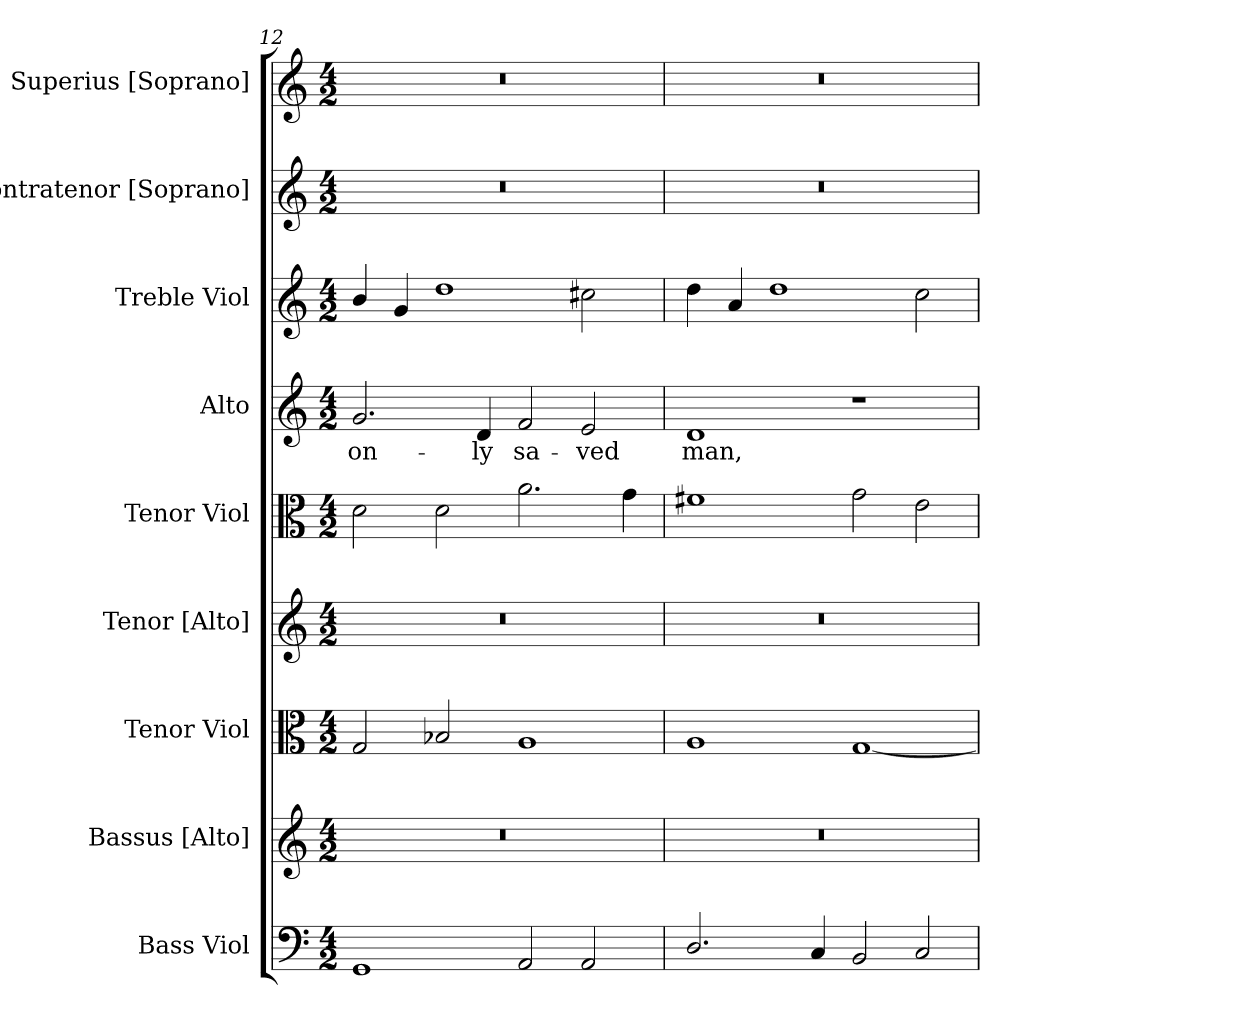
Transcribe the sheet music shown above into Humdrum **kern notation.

**kern	**kern	**kern	**kern	**kern	**kern	**text	**kern	**kern	**kern
*part9	*part8	*part7	*part6	*part5	*part4	*part4	*part3	*part2	*part1
*staff9	*staff8	*staff7	*staff6	*staff5	*staff4	*staff4	*staff3	*staff2	*staff1
*I"Bass Viol	*I"Bassus [Alto]	*I"Tenor Viol	*I"Tenor [Alto]	*I"Tenor Viol	*I"Alto	*	*I"Treble Viol	*I"Contratenor [Soprano]	*I"Superius [Soprano]
*I'B.V.	*I'Alto	*I'T.V.	*I'Alto	*I'T.V.	*I'A.	*	*I'Tr. V.	*I'Soprano	*I'Soprano
*clefF4	*clefG2	*clefC3	*clefG2	*clefC3	*clefG2	*	*clefG2	*clefG2	*clefG2
*k[]	*k[]	*k[]	*k[]	*k[]	*k[]	*	*k[]	*k[]	*k[]
*C:	*C:	*C:	*C:	*C:	*C:	*	*C:	*C:	*C:
*M4/2	*M4/2	*M4/2	*M4/2	*M4/2	*M4/2	*	*M4/2	*M4/2	*M4/2
=12	=12	=12	=12	=12	=12	=12	=12	=12	=12
!	!LO:N:vis=1	!	!LO:N:vis=1	!	!	!	!	!	!
!	!	!	!	!	!	!LO:LY:b:color=#000000	!	!LO:N:vis=1	!LO:N:vis=1
1GGi	0r	2Gi/	0r	2di\	2.gi/	on-	4bi/	0r	0r
.	.	.	.	.	.	.	4gi/	.	.
.	.	2B-Xi/	.	2di\	.	.	1ddi	.	.
!	!	!	!	!	!	!LO:LY:b:color=#000000	!	!	!
.	.	.	.	.	4di/	-ly	.	.	.
!	!	!	!	!	!	!LO:LY:b:color=#000000	!	!	!
2AAi/	.	1Ai	.	2.ai\	2fi/	sa-	.	.	.
!	!	!	!	!	!	!LO:LY:b:color=#000000	!	!	!
2AAi/	.	.	.	.	2ei/	-ved	2cc#Xi\	.	.
.	.	.	.	4gi\	.	.	.	.	.
=13	=13	=13	=13	=13	=13	=13	=13	=13	=13
!	!LO:N:vis=1	!	!LO:N:vis=1	!	!	!	!	!	!
!	!	!	!	!	!	!LO:LY:b:color=#000000	!	!LO:N:vis=1	!LO:N:vis=1
2.Di/	0r	1Ai	0r	1f#Xi	1di	man,	4ddi\	0r	0r
.	.	.	.	.	.	.	4ai/	.	.
.	.	.	.	.	.	.	1ddi	.	.
4Ci/	.	.	.	.	.	.	.	.	.
2BBi/	.	[1Gi	.	2gi\	1r	.	.	.	.
2Ci/	.	.	.	2ei\	.	.	2cci\	.	.
=	=	=	=	=	=	=	=	=	=
*-	*-	*-	*-	*-	*-	*-	*-	*-	*-
